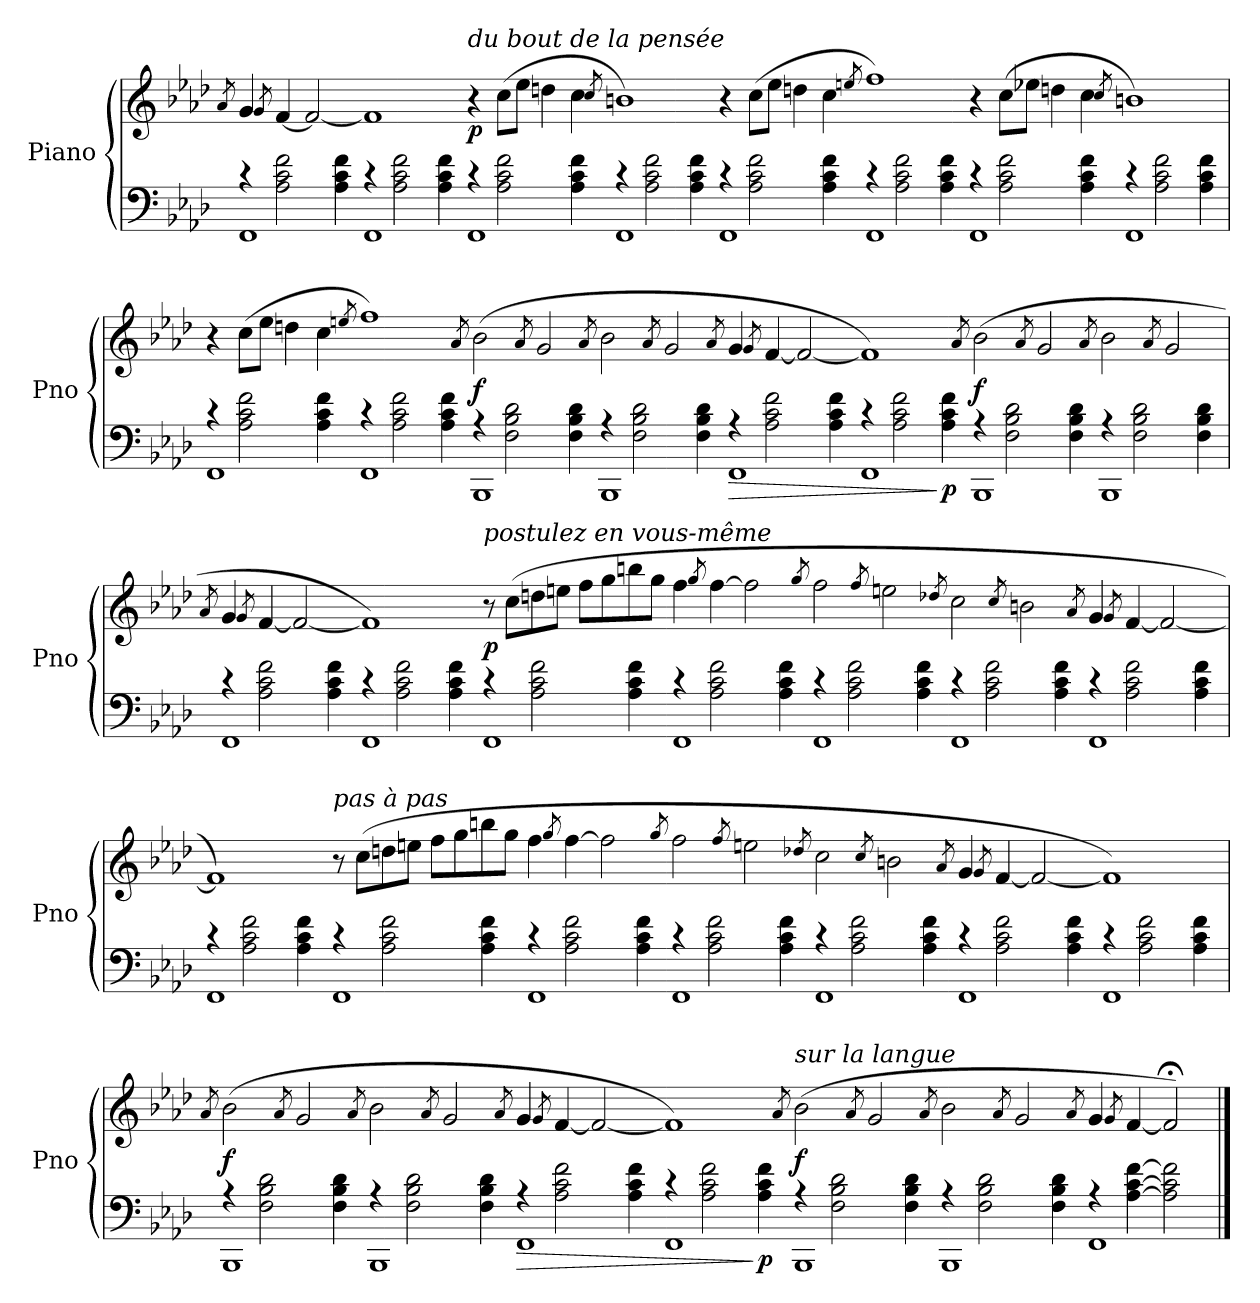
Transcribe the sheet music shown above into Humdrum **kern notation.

**kern	**dynam	**kern	**dynam
*part2	*part2	*part1	*part1
*staff2	*staff2	*staff1	*staff1
*I"Piano	*	*I"Piano	*
*I'Pno	*	*I'Pno	*
!!LO:LB:g=z
*clefF4	*	*clefG2	*
*k[b-e-a-d-]	*	*k[b-e-a-d-]	*
=	=	=	=
.	.	8qa->/	.
*^	*	*	*
4r	1FF>	.	4g>/	.
.	.	.	8qg>/	.
2A-\>>> 2c\>>> 2f\>>>	.	.	[4f>/	.
.	.	.	2f>/_	.
4A-\>>> 4c\>>> 4f\>>>	.	.	.	.
4r	1FF>	.	1f>]	.
2A-\>>> 2c\>>> 2f\>>>	.	.	.	.
4A-\>>> 4c\>>> 4f\>>>	.	.	.	.
!	!	!	!LO:TX:a:i:t=du bout de la pensée	!
!	!	!	!	!LO:DY:b
4r	1FF>	.	4r	p
2A-\>>> 2c\>>> 2f\>>>	.	.	(8cc>\L	.
.	.	.	8ee->\J	.
.	.	.	4ddn>\	.
4A-\>>> 4c\>>> 4f\>>>	.	.	4cc>\	.
.	.	.	8qcc>/	.
4r	1FF>	.	1bn>)	.
2A-\>>> 2c\>>> 2f\>>>	.	.	.	.
4A-\>>> 4c\>>> 4f\>>>	.	.	.	.
4r	1FF>	.	4r	.
2A-\>>> 2c\>>> 2f\>>>	.	.	(8cc>\L	.
.	.	.	8ee->\J	.
.	.	.	4ddn>\	.
4A-\>>> 4c\>>> 4f\>>>	.	.	4cc>\	.
.	.	.	8qeen>/	.
4r	1FF>	.	1ff>)	.
2A-\>>> 2c\>>> 2f\>>>	.	.	.	.
4A-\>>> 4c\>>> 4f\>>>	.	.	.	.
4r	1FF>	.	4r	.
2A-\>>> 2c\>>> 2f\>>>	.	.	(8cc>\L	.
.	.	.	8ee-X>\J	.
.	.	.	4ddn>\	.
4A-\>>> 4c\>>> 4f\>>>	.	.	4cc>\	.
.	.	.	8qcc>/	.
4r	1FF>	.	1bn>)	.
2A-\>>> 2c\>>> 2f\>>>	.	.	.	.
4A-\>>> 4c\>>> 4f\>>>	.	.	.	.
!!LO:LB:g=z
=	=	=	=	=
4r	1FF>	.	4r	.
2A-\>>> 2c\>>> 2f\>>>	.	.	(8cc>\L	.
.	.	.	8ee->\J	.
.	.	.	4ddn>\	.
4A-\>>> 4c\>>> 4f\>>>	.	.	4cc>\	.
.	.	.	8qeen>/	.
4r	1FF>	.	1ff>)	.
2A-\>>> 2c\>>> 2f\>>>	.	.	.	.
4A-\>>> 4c\>>> 4f\>>>	.	.	.	.
.	.	.	8qa->/	.
!	!	!	!	!LO:DY:b
4r	1BBB->	.	(2b->\	f
2F\>>> 2B-\>>> 2d-\>>>	.	.	.	.
.	.	.	8qa->/	.
.	.	.	2g>/	.
4F\>>> 4B-\>>> 4d-\>>>	.	.	.	.
.	.	.	8qa->/	.
4r	1BBB->	.	2b->\	.
2F\>>> 2B-\>>> 2d-\>>>	.	.	.	.
.	.	.	8qa->/	.
.	.	.	2g>/	.
4F\>>> 4B-\>>> 4d-\>>>	.	.	.	.
.	.	.	8qa->/	.
!	!	!LO:HP:b	!	!
4r	1FF>	>	4g>/	.
.	.	.	8qg>/	.
2A-\>>> 2c\>>> 2f\>>>	.	.	[4f>/	.
.	.	.	2f>/_	.
4A-\>>> 4c\>>> 4f\>>>	.	.	.	.
4r	1FF>	.	1f>])	.
2A-\>>> 2c\>>> 2f\>>>	.	.	.	.
!	!	!LO:DY:n=1:b	!	!
4A-\>>> 4c\>>> 4f\>>>	.	] p	.	.
.	.	.	8qa->/	.
!	!	!	!	!LO:DY:b
4r	1BBB->	.	(2b->\	f
2F\>>> 2B-\>>> 2d-\>>>	.	.	.	.
.	.	.	8qa->/	.
.	.	.	2g>/	.
4F\>>> 4B-\>>> 4d-\>>>	.	.	.	.
.	.	.	8qa->/	.
4r	1BBB->	.	2b->\	.
2F\>>> 2B-\>>> 2d-\>>>	.	.	.	.
.	.	.	8qa->/	.
.	.	.	2g>/	.
4F\>>> 4B-\>>> 4d-\>>>	.	.	.	.
!!LO:LB:g=z
=	=	=	=	=
.	.	.	8qa->/	.
4r	1FF>	.	4g>/	.
.	.	.	8qg>/	.
2A-\>>> 2c\>>> 2f\>>>	.	.	[4f>/	.
.	.	.	2f>/_	.
4A-\>>> 4c\>>> 4f\>>>	.	.	.	.
4r	1FF>	.	1f>])	.
2A-\>>> 2c\>>> 2f\>>>	.	.	.	.
4A-\>>> 4c\>>> 4f\>>>	.	.	.	.
!	!	!	!LO:TX:a:i:t=postulez en vous-même	!
!	!	!	!	!LO:DY:b
4r	1FF>	.	8r	p
.	.	.	(8cc>\L	.
2A-\>>> 2c\>>> 2f\>>>	.	.	8ddn>\	.
.	.	.	8een>\J	.
.	.	.	8ff>\L	.
.	.	.	8gg>\	.
4A-\>>> 4c\>>> 4f\>>>	.	.	8bbn>\	.
.	.	.	8gg>\J	.
4r	1FF>	.	4ff>\	.
.	.	.	8qgg>/	.
2A-\>>> 2c\>>> 2f\>>>	.	.	[4ff>\	.
.	.	.	2ff>\]	.
4A-\>>> 4c\>>> 4f\>>>	.	.	.	.
.	.	.	8qgg>/	.
4r	1FF>	.	2ff>\	.
2A-\>>> 2c\>>> 2f\>>>	.	.	.	.
.	.	.	8qff>/	.
.	.	.	2een>\	.
4A-\>>> 4c\>>> 4f\>>>	.	.	.	.
.	.	.	8qdd-X>/	.
4r	1FF>	.	2cc>\	.
2A-\>>> 2c\>>> 2f\>>>	.	.	.	.
.	.	.	8qcc>/	.
.	.	.	2bn>\	.
4A-\>>> 4c\>>> 4f\>>>	.	.	.	.
.	.	.	8qa->/	.
4r	1FF>	.	4g>/	.
.	.	.	8qg>/	.
2A-\>>> 2c\>>> 2f\>>>	.	.	[4f>/	.
.	.	.	2f>/_	.
4A-\>>> 4c\>>> 4f\>>>	.	.	.	.
!!LO:LB:g=z
=	=	=	=	=
4r	1FF>	.	1f>])	.
2A-\>>> 2c\>>> 2f\>>>	.	.	.	.
4A-\>>> 4c\>>> 4f\>>>	.	.	.	.
!	!	!	!LO:TX:a:i:t=pas à pas	!
4r	1FF>	.	8r	.
.	.	.	(8cc>\L	.
2A-\>>> 2c\>>> 2f\>>>	.	.	8ddn>\	.
.	.	.	8een>\J	.
.	.	.	8ff>\L	.
.	.	.	8gg>\	.
4A-\>>> 4c\>>> 4f\>>>	.	.	8bbn>\	.
.	.	.	8gg>\J	.
4r	1FF>	.	4ff>\	.
.	.	.	8qgg>/	.
2A-\>>> 2c\>>> 2f\>>>	.	.	[4ff>\	.
.	.	.	2ff>\]	.
4A-\>>> 4c\>>> 4f\>>>	.	.	.	.
.	.	.	8qgg>/	.
4r	1FF>	.	2ff>\	.
2A-\>>> 2c\>>> 2f\>>>	.	.	.	.
.	.	.	8qff>/	.
.	.	.	2een>\	.
4A-\>>> 4c\>>> 4f\>>>	.	.	.	.
.	.	.	8qdd-X>/	.
4r	1FF>	.	2cc>\	.
2A-\>>> 2c\>>> 2f\>>>	.	.	.	.
.	.	.	8qcc>/	.
.	.	.	2bn>\	.
4A-\>>> 4c\>>> 4f\>>>	.	.	.	.
.	.	.	8qa->/	.
4r	1FF>	.	4g>/	.
.	.	.	8qg>/	.
2A-\>>> 2c\>>> 2f\>>>	.	.	[4f>/	.
.	.	.	2f>/_	.
4A-\>>> 4c\>>> 4f\>>>	.	.	.	.
4r	1FF>	.	1f>])	.
2A-\>>> 2c\>>> 2f\>>>	.	.	.	.
4A-\>>> 4c\>>> 4f\>>>	.	.	.	.
!!LO:LB:g=z
=	=	=	=	=
.	.	.	8qa->/	.
!	!	!	!	!LO:DY:b
4r	1BBB->	.	(2b->\	f
2F\>>> 2B-\>>> 2d-\>>>	.	.	.	.
.	.	.	8qa->/	.
.	.	.	2g>/	.
4F\>>> 4B-\>>> 4d-\>>>	.	.	.	.
.	.	.	8qa->/	.
4r	1BBB->	.	2b->\	.
2F\>>> 2B-\>>> 2d-\>>>	.	.	.	.
.	.	.	8qa->/	.
.	.	.	2g>/	.
4F\>>> 4B-\>>> 4d-\>>>	.	.	.	.
.	.	.	8qa->/	.
!	!	!LO:HP:b	!	!
4r	1FF>	>	4g>/	.
.	.	.	8qg>/	.
2A-\>>> 2c\>>> 2f\>>>	.	.	[4f>/	.
.	.	.	2f>/_	.
4A-\>>> 4c\>>> 4f\>>>	.	.	.	.
4r	1FF>	.	1f>])	.
2A-\>>> 2c\>>> 2f\>>>	.	.	.	.
!	!	!LO:DY:n=1:b	!	!
4A-\>>> 4c\>>> 4f\>>>	.	] p	.	.
.	.	.	8qa->/	.
!	!	!	!LO:TX:a:i:t=sur la langue	!
!	!	!	!	!LO:DY:b
4r	1BBB->	.	(2b->\	f
2F\>>> 2B-\>>> 2d-\>>>	.	.	.	.
.	.	.	8qa->/	.
.	.	.	2g>/	.
4F\>>> 4B-\>>> 4d-\>>>	.	.	.	.
.	.	.	8qa->/	.
4r	1BBB->	.	2b->\	.
2F\>>> 2B-\>>> 2d-\>>>	.	.	.	.
.	.	.	8qa->/	.
.	.	.	2g>/	.
4F\>>> 4B-\>>> 4d-\>>>	.	.	.	.
.	.	.	8qa->/	.
4r	1FF>	.	4g>/	.
.	.	.	8qg>/	.
[4A-\>>> [4c\>>> [4f\>>>	.	.	[4f>/	.
2A-\]>>> 2c\]>>> 2f\]>>>	.	.	2f;<>/])	.
*v	*v	*	*	*
==	==	==	==
*-	*-	*-	*-
